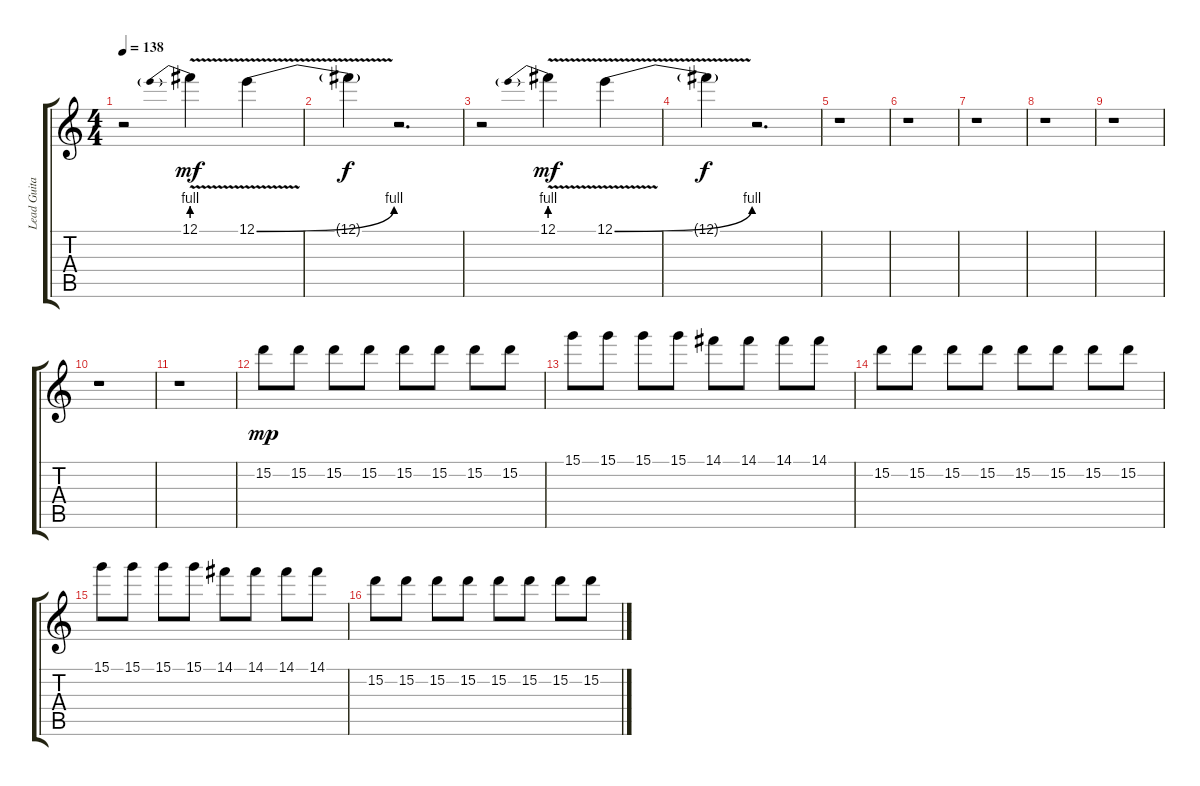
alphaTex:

\track ("Lead Guitar" "Lead Guita") {instrument overdrivenguitar}
\staff {score tabs}
\tuning (E4 B3 G3 D3 A2 E2) {hide}
\ts (4 4)
\tempo 138
\clef g2
\ks c
r.2{dy f} 12.1{be (prebend 0 4 60 4) v}.4{dy mf} 12.1{be (bend 0 0 60 4) v}.4 |
12.1{t}.4{dy f} r.2{d} |
r.2 12.1{be (prebend 0 4 60 4) v}.4{dy mf} 12.1{be (bend 0 0 60 4) v}.4 |
12.1{t}.4{dy f} r.2{d} |
r.1 |
r.1 |
r.1 |
r.1 |
r.1 |
r.1 |
r.1 |
15.2.8{dy mp} 15.2.8 15.2.8 15.2.8 15.2.8 15.2.8 15.2.8 15.2.8 |
15.1.8 15.1.8 15.1.8 15.1.8 14.1.8 14.1.8 14.1.8 14.1.8 |
15.2.8 15.2.8 15.2.8 15.2.8 15.2.8 15.2.8 15.2.8 15.2.8 |
15.1.8 15.1.8 15.1.8 15.1.8 14.1.8 14.1.8 14.1.8 14.1.8 |
15.2.8 15.2.8 15.2.8 15.2.8 15.2.8 15.2.8 15.2.8 15.2.8
